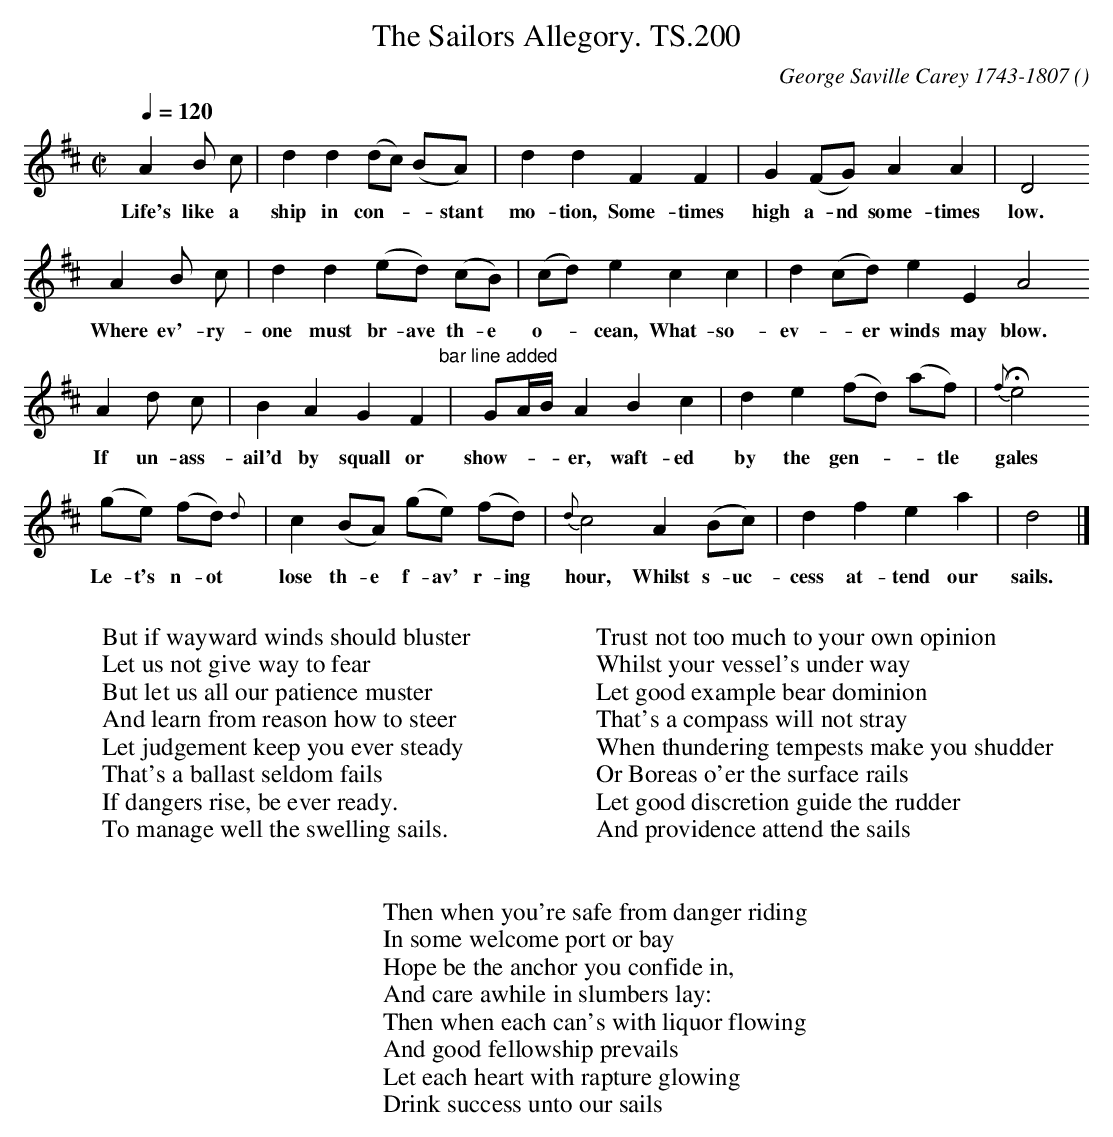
X:1
T:Sailors Allegory. TS.200, The
M:C|
L:1/8
Q:1/4=120
C:George Saville Carey 1743-1807
O:
K:D
A2B c|d2d2(dc) (BA)|d2d2F2F2|G2(FG)A2A2|D4
w:Life's like a ship in con---stant mo-tion, Some-times high a-nd some-times low.
A2B c|d2d2 (ed) (cB)|(cd)e2c2c2|d2(cd)e2E2A4
w:Where ev'-ry-one must br-ave th-e o--cean, What-so-ev--er winds may blow.
A2d c |B2A2G2F2"bar line added"| GA/B/ A2B2 c2|d2 e2 (fd) (af)|{f}He4
w:If un-ass-ail'd by squall or show---er, waft-ed by the gen---tle gales
(ge) (fd){d}|c2 (BA) (ge) (fd)|{d}c4 A2 (Bc)|d2f2e2a2|d4|]
w:Le-t's n-ot lose th-e f-av' r-ing hour, Whilst s-uc-cess at-tend our sails.
W:%
W:But if wayward winds should bluster
W:Let us not give way to fear
W:But let us all our patience muster
W:And learn from reason how to steer
W:Let judgement keep you ever steady
W:That's a ballast seldom fails
W:If dangers rise, be ever ready.
W:To manage well the swelling sails.
W:%
W:%
W:Trust not too much to your own opinion
W:Whilst your vessel's under way
W:Let good example bear dominion
W:That's a compass will not stray
W:When thundering tempests make you shudder
W:Or Boreas o'er the surface rails
W:Let good discretion guide the rudder
W:And providence attend the sails
W:%
W:%
W:Then when you're safe from danger riding
W:In some welcome port or bay
W:Hope be the anchor you confide in,
W:And care awhile in slumbers lay:
W:Then when each can's with liquor flowing
W:And good fellowship prevails
W:Let each heart with rapture glowing
W:Drink success unto our sails
